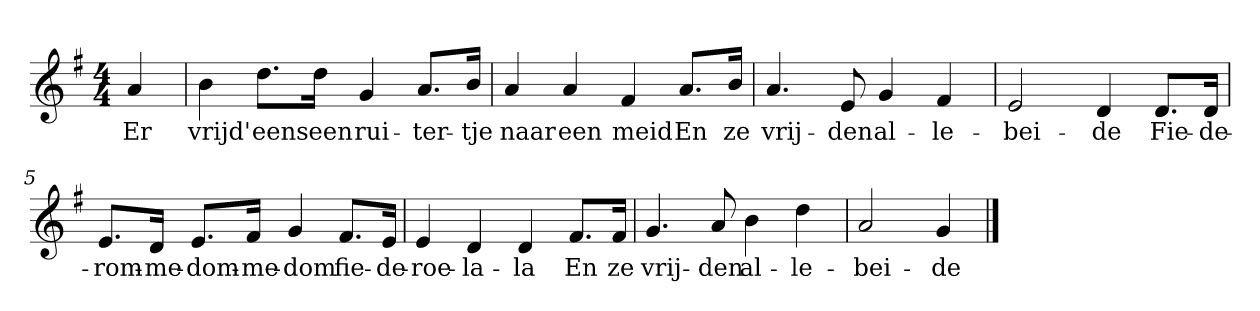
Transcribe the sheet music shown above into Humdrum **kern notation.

**kern	**text
*part1	*part1
*staff1	*staff1
*clefG2	*
*k[f#]	*
*G:	*
*M4/4	*
*MM120	*
=	=
4a	Er
=1	=1
4b	vrijd'
8.dd\L	eens
16dd\Jk	een
4g	rui-
8.a/L	-ter-
16b/Jk	-tje
=2	=2
4a	naar
4a	een
4f#	meid
8.a/L	En
16b/Jk	ze
=3	=3
4.a	vrij-
8e	-den
4g	al-
4f#	-le-
=4	=4
2e	-bei-
4d	-de
8.d/L	Fie-
16d/Jk	-de-
=5	=5
8.e/L	-rom-
16d/Jk	-me-
8.e/L	-dom-
16f#/Jk	-me-
4g	-dom
8.f#/L	fie-
16e/Jk	-de-
=6	=6
4e	-roe-
4d	-la-
4d	-la
8.f#/L	En
16f#/Jk	ze
=7	=7
4.g	vrij-
8a	-den
4b	al-
4dd	-le-
=8	=8
2a	-bei-
4g	-de
==	==
*-	*-
